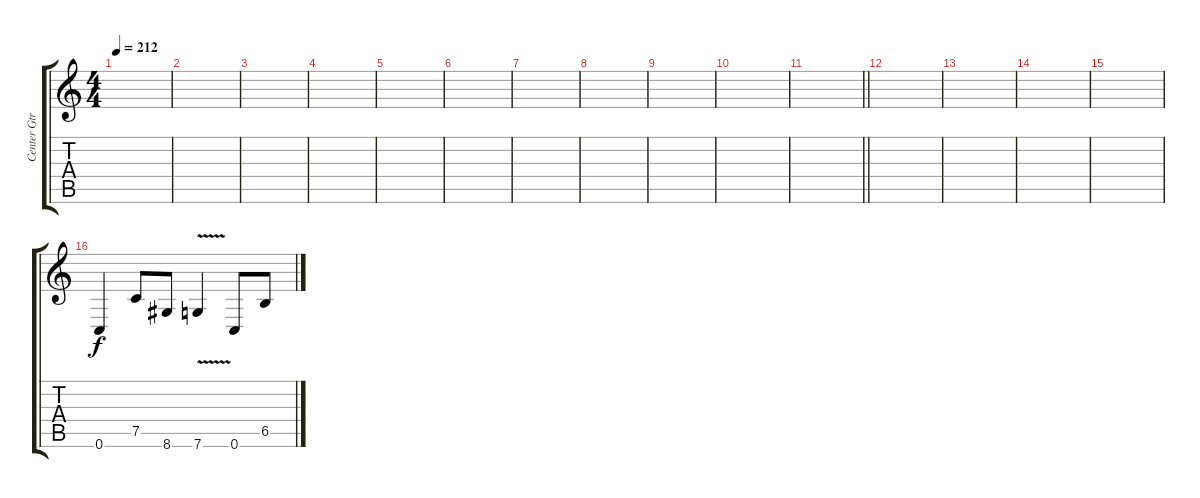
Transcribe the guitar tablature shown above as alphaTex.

\track ("Center Gtr / Overdubs" "Center Gtr") {instrument distortionguitar}
\staff {score tabs}
\tuning (C4 G3 Eb3 Bb2 F2 C2) {hide}
\ts (4 4)
\tempo 212
\clef g2
\ks c
|
|
|
|
|
|
|
|
|
|
\barLineRight lightlight
|
|
|
|
|
0.6.4{volume 13 balance 15} 7.5.8 8.6.8 7.6{v}.4 0.6.8 6.5.8
